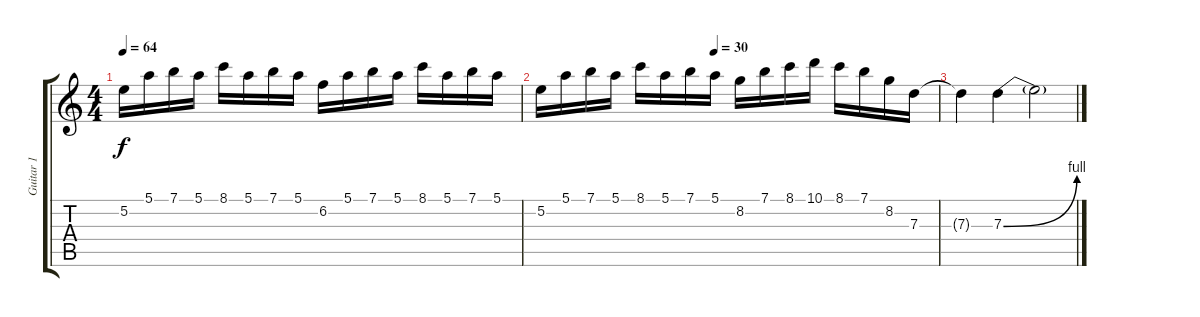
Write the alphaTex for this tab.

\track ("Guitar 1" "Guitar 1") {instrument distortionguitar}
\staff {score tabs}
\tuning (E4 B3 G3 D3 A2 E2) {hide}
\ts (4 4)
\tempo 64
\clef g2
\ks c
5.2.16{dy f} 5.1.16 7.1.16 5.1.16 8.1.16 5.1.16 7.1.16 5.1.16 6.2.16 5.1.16 7.1.16 5.1.16 8.1.16 5.1.16 7.1.16 5.1.16 |
\tempo (30 0.4375)
5.2.16 5.1.16 7.1.16 5.1.16 8.1.16 5.1.16 7.1.16 5.1.16 8.2.16 7.1.16 8.1.16 10.1.16 8.1.16 7.1.16 8.2.16 7.3.16 |
7.3{t}.4 7.3{be (bend 0 0 60 4)}.4 7.3{t}.2
